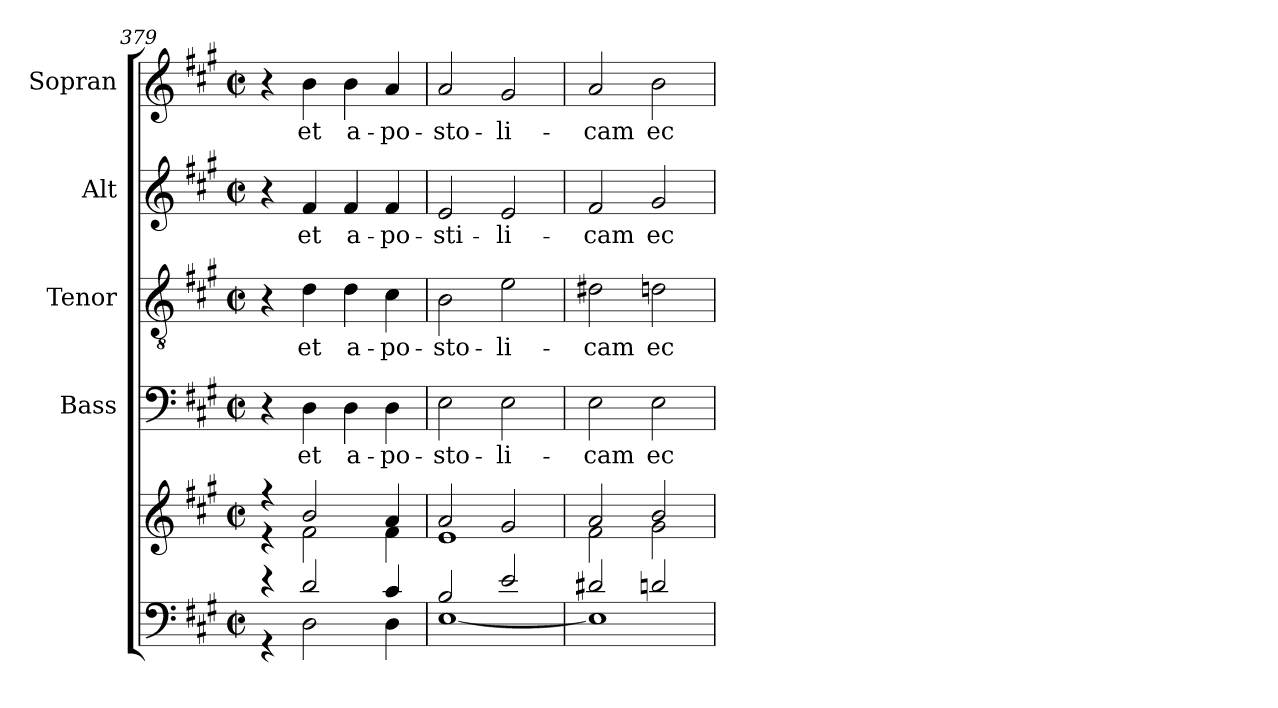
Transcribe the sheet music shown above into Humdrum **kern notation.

**kern	**kern	**kern	**text	**kern	**text	**kern	**text	**kern	**text
*part5	*part5	*part4	*part4	*part3	*part3	*part2	*part2	*part1	*part1
*staff6	*staff5	*staff4	*staff4	*staff3	*staff3	*staff2	*staff2	*staff1	*staff1
*	*	*I"Bass	*	*I"Tenor	*	*I"Alt	*	*I"Sopran	*
*	*	*I'B.	*	*I'T.	*	*I'A.	*	*I'S.	*
*clefF4	*clefG2	*clefF4	*	*clefGv2	*	*clefG2	*	*clefG2	*
*k[f#c#g#]	*k[f#c#g#]	*k[f#c#g#]	*	*k[f#c#g#]	*	*k[f#c#g#]	*	*k[f#c#g#]	*
*A:	*A:	*A:	*	*A:	*	*A:	*	*A:	*
*M2/2	*M2/2	*M2/2	*	*M2/2	*	*M2/2	*	*M2/2	*
*met(c|)	*met(c|)	*met(c|)	*	*met(c|)	*	*met(c|)	*	*met(c|)	*
=379	=379	=379	=379	=379	=379	=379	=379	=379	=379
*^	*^	*	*	*	*	*	*	*	*
4r	4r	4r	4r	4r	.	4r	.	4r	.	4r	.
!	!	!	!	!	!LO:LY:b	!	!LO:LY:b	!	!LO:LY:b	!	!LO:LY:b
2d/	2D\	2b/	2f#\	4D\	et	4d\	et	4f#/	et	4b\	et
!	!	!	!	!	!LO:LY:b	!	!LO:LY:b	!	!LO:LY:b	!	!LO:LY:b
.	.	.	.	4D\	a-	4d\	a-	4f#/	a-	4b\	a-
!	!	!	!	!	!LO:LY:b	!	!LO:LY:b	!	!LO:LY:b	!	!LO:LY:b
4c#/	4D\	4a/	4f#\	4D\	-po-	4c#\	-po-	4f#/	-po-	4a/	-po-
=380	=380	=380	=380	=380	=380	=380	=380	=380	=380	=380	=380
!	!	!	!	!	!LO:LY:b	!	!LO:LY:b	!	!LO:LY:b	!	!LO:LY:b
2B/	[<1E	2a/	1e	2E\	-sto-	2B\	-sto-	2e/	-sti-	2a/	-sto-
!	!	!	!	!	!LO:LY:b	!	!LO:LY:b	!	!LO:LY:b	!	!LO:LY:b
2e/	.	2g#/	.	2E\	-li-	2e\	-li-	2e/	-li-	2g#/	-li-
!!LO:LB:g=z
=381	=381	=381	=381	=381	=381	=381	=381	=381	=381	=381	=381
!	!	!	!	!	!LO:LY:b	!	!LO:LY:b	!	!LO:LY:b	!	!LO:LY:b
2d#X/	1E]	2a/	2f#\	2E\	-cam	2d#X\	-cam	2f#/	-cam	2a/	-cam
!	!	!	!	!	!LO:LY:b	!	!LO:LY:b	!	!LO:LY:b	!	!LO:LY:b
2dn/	.	2b/	2g#\	2E\	ec-	2dn\	ec-	2g#/	ec-	2b\	ec-
*v	*v	*	*	*	*	*	*	*	*	*	*
*	*v	*v	*	*	*	*	*	*	*	*
=	=	=	=	=	=	=	=	=	=
*-	*-	*-	*-	*-	*-	*-	*-	*-	*-
